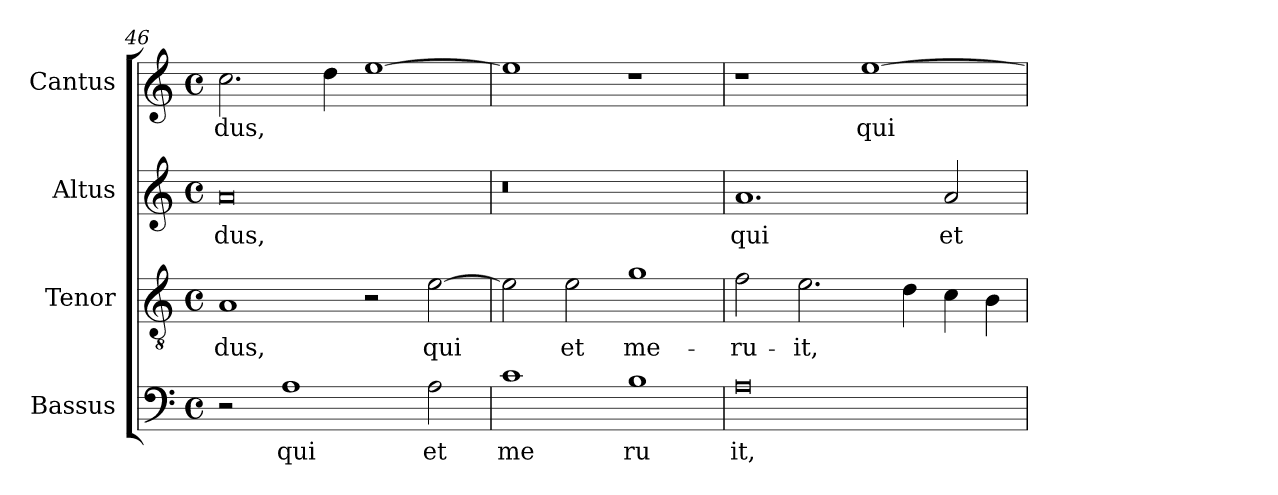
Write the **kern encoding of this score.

**kern	**text	**kern	**text	**kern	**text	**kern	**text
*part4	*part4	*part3	*part3	*part2	*part2	*part1	*part1
*staff4	*staff4	*staff3	*staff3	*staff2	*staff2	*staff1	*staff1
*I"Bassus	*	*I"Tenor	*	*I"Altus	*	*I"Cantus	*
*clefF4	*	*clefGv2	*	*clefG2	*	*clefG2	*
*	*	*	*	*k[]	*	*k[]	*
*	*	*	*	*C:	*	*C:	*
*M4/4	*	*M4/4	*	*M4/4	*	*M4/4	*
*met(c)	*	*met(c)	*	*met(c)	*	*met(c)	*
=46	=46	=46	=46	=46	=46	=46	=46
!	!	!	!LO:LY:b:cj	!	!LO:LY:b:cj	!	!LO:LY:b
2r	.	1A	-dus,	0a	dus,	2.cc\	-dus,
!	!LO:LY:b:cj	!	!	!	!	!	!
1A	qui	.	.	.	.	.	.
.	.	.	.	.	.	4dd\	.
.	.	2r	.	.	.	[>1ee	.
!	!LO:LY:b:cj	!	!LO:LY:b	!	!	!	!
2A\	et	[>2e\	qui	.	.	.	.
=47	=47	=47	=47	=47	=47	=47	=47
!	!LO:LY:b:cj	!	!	!	!	!	!
1c	me	2e\]	.	0r	.	1ee]	.
!	!	!	!LO:LY:b:cj	!	!	!	!
.	.	2e\	et	.	.	.	.
!	!LO:LY:b:cj	!	!LO:LY:b:cj	!	!	!	!
1B	ru	1g	me-	.	.	1r	.
=48	=48	=48	=48	=48	=48	=48	=48
!	!LO:LY:b:cj	!	!LO:LY:b:cj	!	!LO:LY:b:cj	!	!
0A	it,	2f\	-ru-	1.a	qui	1r	.
!	!	!	!LO:LY:b:cj	!	!	!	!
.	.	2.e\	-it,	.	.	.	.
!	!	!	!	!	!	!	!LO:LY:b:cj
.	.	.	.	.	.	[>1ee	qui
.	.	4d\	.	.	.	.	.
!	!	!	!	!	!LO:LY:b:cj	!	!
.	.	4c\	.	2a/	et	.	.
.	.	4B\	.	.	.	.	.
=	=	=	=	=	=	=	=
*-	*-	*-	*-	*-	*-	*-	*-
